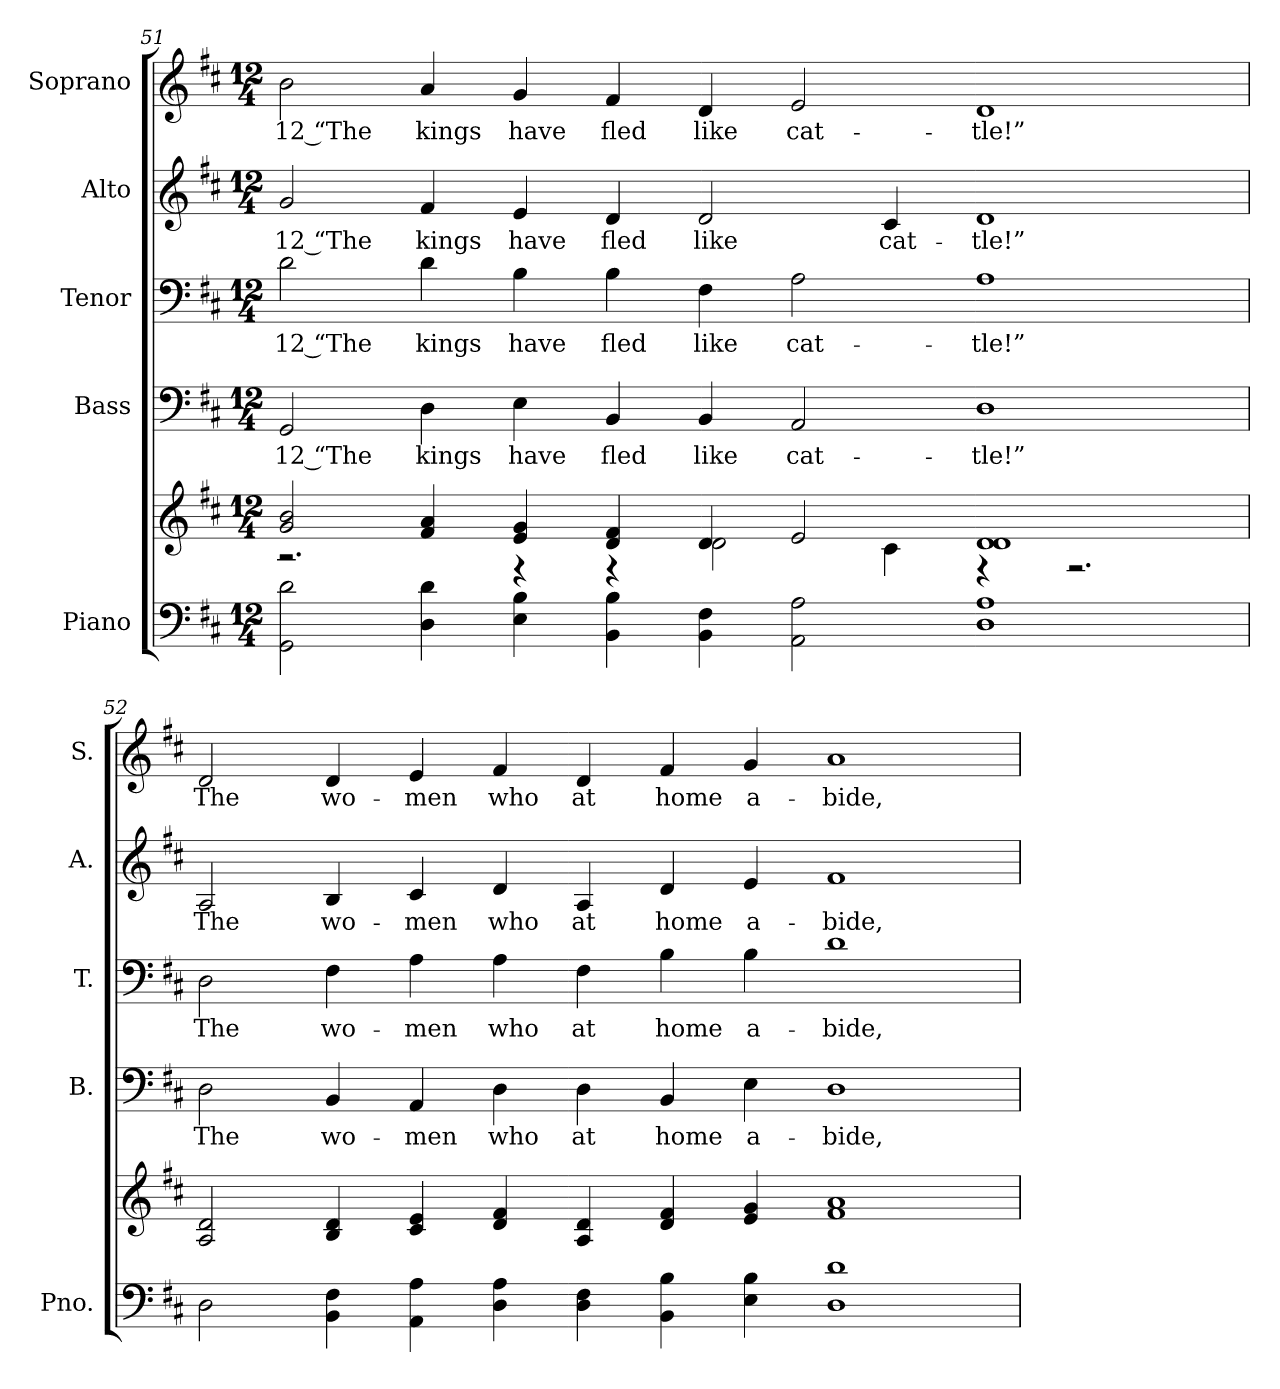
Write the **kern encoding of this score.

**kern	**kern	**kern	**text	**kern	**text	**kern	**text	**kern	**text
*part5	*part5	*part4	*part4	*part3	*part3	*part2	*part2	*part1	*part1
*staff6	*staff5	*staff4	*staff4	*staff3	*staff3	*staff2	*staff2	*staff1	*staff1
*I"Piano	*	*I"Bass	*	*I"Tenor	*	*I"Alto	*	*I"Soprano	*
*I'Pno.	*	*I'B.	*	*I'T.	*	*I'A.	*	*I'S.	*
!!LO:PB:g=z
*clefF4	*clefG2	*clefF4	*	*clefF4	*	*clefG2	*	*clefG2	*
*k[f#c#]	*k[f#c#]	*k[f#c#]	*	*k[f#c#]	*	*k[f#c#]	*	*k[f#c#]	*
*D:	*D:	*D:	*	*D:	*	*D:	*	*D:	*
*M12/4	*M12/4	*M12/4	*	*M12/4	*	*M12/4	*	*M12/4	*
=51	=51	=51	=51	=51	=51	=51	=51	=51	=51
*	*^	*	*	*	*	*	*	*	*
!	!	!	!	!LO:LY:b:color=#000000	!	!	!	!	!	!
!	!	!	!	!	!	!LO:LY:b:color=#000000	!	!	!	!
!	!	!	!	!	!	!	!	!LO:LY:b:color=#000000	!	!
!	!	!	!	!	!	!	!	!	!	!LO:LY:b:color=#000000
2GGi\ 2di	2gi/ 2bi	2.r	2GGi/	12 “The	2di\	12 “The	2gi/	12 “The	2bi\	12 “The
!	!	!	!	!LO:LY:b:color=#000000	!	!	!	!	!	!
!	!	!	!	!	!	!LO:LY:b:color=#000000	!	!	!	!
!	!	!	!	!	!	!	!	!LO:LY:b:color=#000000	!	!
!	!	!	!	!	!	!	!	!	!	!LO:LY:b:color=#000000
4Di\ 4di	4f#i/ 4ai	.	4Di\	kings	4di\	kings	4f#i/	kings	4ai/	kings
!	!	!	!	!LO:LY:b:color=#000000	!	!	!	!	!	!
!	!	!	!	!	!	!LO:LY:b:color=#000000	!	!	!	!
!	!	!	!	!	!	!	!	!LO:LY:b:color=#000000	!	!
!	!	!	!	!	!	!	!	!	!	!LO:LY:b:color=#000000
4Ei\ 4Bi	4ei/ 4gi	4r	4Ei\	have	4Bi\	have	4ei/	have	4gi/	have
!	!	!	!	!LO:LY:b:color=#000000	!	!	!	!	!	!
!	!	!	!	!	!	!LO:LY:b:color=#000000	!	!	!	!
!	!	!	!	!	!	!	!	!LO:LY:b:color=#000000	!	!
!	!	!	!	!	!	!	!	!	!	!LO:LY:b:color=#000000
4BBi\ 4Bi	4di/ 4f#i	4r	4BBi/	fled	4Bi\	fled	4di/	fled	4f#i/	fled
!	!	!	!	!LO:LY:b:color=#000000	!	!	!	!	!	!
!	!	!	!	!	!	!LO:LY:b:color=#000000	!	!	!	!
!	!	!	!	!	!	!	!	!LO:LY:b:color=#000000	!	!
!	!	!	!	!	!	!	!	!	!	!LO:LY:b:color=#000000
4BBi\ 4F#i	4di/	2di\	4BBi/	like	4F#i\	like	2di/	like	4di/	like
!	!	!	!	!LO:LY:b:color=#000000	!	!	!	!	!	!
!	!	!	!	!	!	!LO:LY:b:color=#000000	!	!	!	!
!	!	!	!	!	!	!	!	!	!	!LO:LY:b:color=#000000
2AAi\ 2Ai	2ei/	.	2AAi/	cat-	2Ai\	cat-	.	.	2ei/	cat-
!	!	!	!	!	!	!	!	!LO:LY:b:color=#000000	!	!
.	.	4c#i\	.	.	.	.	4c#i/	cat-	.	.
!	!	!	!	!LO:LY:b:color=#000000	!	!	!	!	!	!
!	!	!	!	!	!	!LO:LY:b:color=#000000	!	!	!	!
!	!	!	!	!	!	!	!	!LO:LY:b:color=#000000	!	!
!	!	!	!	!	!	!	!	!	!	!LO:LY:b:color=#000000
1Di 1Ai	1di 1di	4r	1Di	-tle!”	1Ai	-tle!”	1di	-tle!”	1di	-tle!”
.	.	2.r	.	.	.	.	.	.	.	.
*	*v	*v	*	*	*	*	*	*	*	*
=52	=52	=52	=52	=52	=52	=52	=52	=52	=52
*	*^	*	*	*	*	*	*	*	*
!	!	!	!	!LO:LY:b:color=#000000	!	!	!	!	!	!
*	*v	*v	*	*	*	*	*	*	*	*
*	*^	*	*	*	*	*	*	*	*
!	!	!	!	!	!	!LO:LY:b:color=#000000	!	!	!	!
*	*v	*v	*	*	*	*	*	*	*	*
*	*^	*	*	*	*	*	*	*	*
!	!	!	!	!	!	!	!	!LO:LY:b:color=#000000	!	!
*	*v	*v	*	*	*	*	*	*	*	*
*	*^	*	*	*	*	*	*	*	*
!	!	!	!	!	!	!	!	!	!	!LO:LY:b:color=#000000
*	*v	*v	*	*	*	*	*	*	*	*
2Di\	2Ai/ 2di	2Di\	The	2Di\	The	2Ai/	The	2di/	The
!	!	!	!LO:LY:b:color=#000000	!	!	!	!	!	!
!	!	!	!	!	!LO:LY:b:color=#000000	!	!	!	!
!	!	!	!	!	!	!	!LO:LY:b:color=#000000	!	!
!	!	!	!	!	!	!	!	!	!LO:LY:b:color=#000000
4BBi\ 4F#i	4Bi/ 4di	4BBi/	wo-	4F#i\	wo-	4Bi/	wo-	4di/	wo-
!	!	!	!LO:LY:b:color=#000000	!	!	!	!	!	!
!	!	!	!	!	!LO:LY:b:color=#000000	!	!	!	!
!	!	!	!	!	!	!	!LO:LY:b:color=#000000	!	!
!	!	!	!	!	!	!	!	!	!LO:LY:b:color=#000000
4AAi\ 4Ai	4c#i/ 4ei	4AAi/	-men	4Ai\	-men	4c#i/	-men	4ei/	-men
!	!	!	!LO:LY:b:color=#000000	!	!	!	!	!	!
!	!	!	!	!	!LO:LY:b:color=#000000	!	!	!	!
!	!	!	!	!	!	!	!LO:LY:b:color=#000000	!	!
!	!	!	!	!	!	!	!	!	!LO:LY:b:color=#000000
4Di\ 4Ai	4di/ 4f#i	4Di\	who	4Ai\	who	4di/	who	4f#i/	who
!	!	!	!LO:LY:b:color=#000000	!	!	!	!	!	!
!	!	!	!	!	!LO:LY:b:color=#000000	!	!	!	!
!	!	!	!	!	!	!	!LO:LY:b:color=#000000	!	!
!	!	!	!	!	!	!	!	!	!LO:LY:b:color=#000000
4Di\ 4F#i	4Ai/ 4di	4Di\	at	4F#i\	at	4Ai/	at	4di/	at
!	!	!	!LO:LY:b:color=#000000	!	!	!	!	!	!
!	!	!	!	!	!LO:LY:b:color=#000000	!	!	!	!
!	!	!	!	!	!	!	!LO:LY:b:color=#000000	!	!
!	!	!	!	!	!	!	!	!	!LO:LY:b:color=#000000
4BBi\ 4Bi	4di/ 4f#i	4BBi/	home	4Bi\	home	4di/	home	4f#i/	home
!	!	!	!LO:LY:b:color=#000000	!	!	!	!	!	!
!	!	!	!	!	!LO:LY:b:color=#000000	!	!	!	!
!	!	!	!	!	!	!	!LO:LY:b:color=#000000	!	!
!	!	!	!	!	!	!	!	!	!LO:LY:b:color=#000000
4Ei\ 4Bi	4ei/ 4gi	4Ei\	a-	4Bi\	a-	4ei/	a-	4gi/	a-
!	!	!	!LO:LY:b:color=#000000	!	!	!	!	!	!
!	!	!	!	!	!LO:LY:b:color=#000000	!	!	!	!
!	!	!	!	!	!	!	!LO:LY:b:color=#000000	!	!
!	!	!	!	!	!	!	!	!	!LO:LY:b:color=#000000
1Di 1di	1f#i 1ai	1Di	-bide,	1di	-bide,	1f#i	-bide,	1ai	-bide,
=	=	=	=	=	=	=	=	=	=
*-	*-	*-	*-	*-	*-	*-	*-	*-	*-
